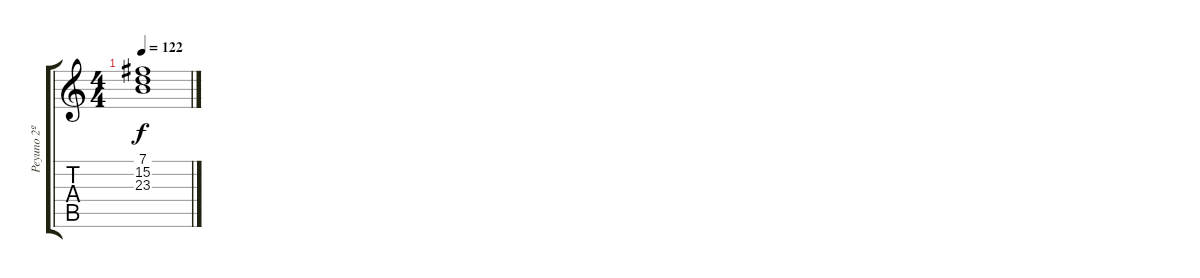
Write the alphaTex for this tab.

\track ("Peyuno 2º" "Peyuno 2º") {instrument choiraahs}
\staff {score tabs}
\tuning (E4 B3 G3 D3 A2 E2) {hide}
\ts (4 4)
\tempo 122
\clef g2
\ks c
(7.1 15.2 23.3).1{dy f}
